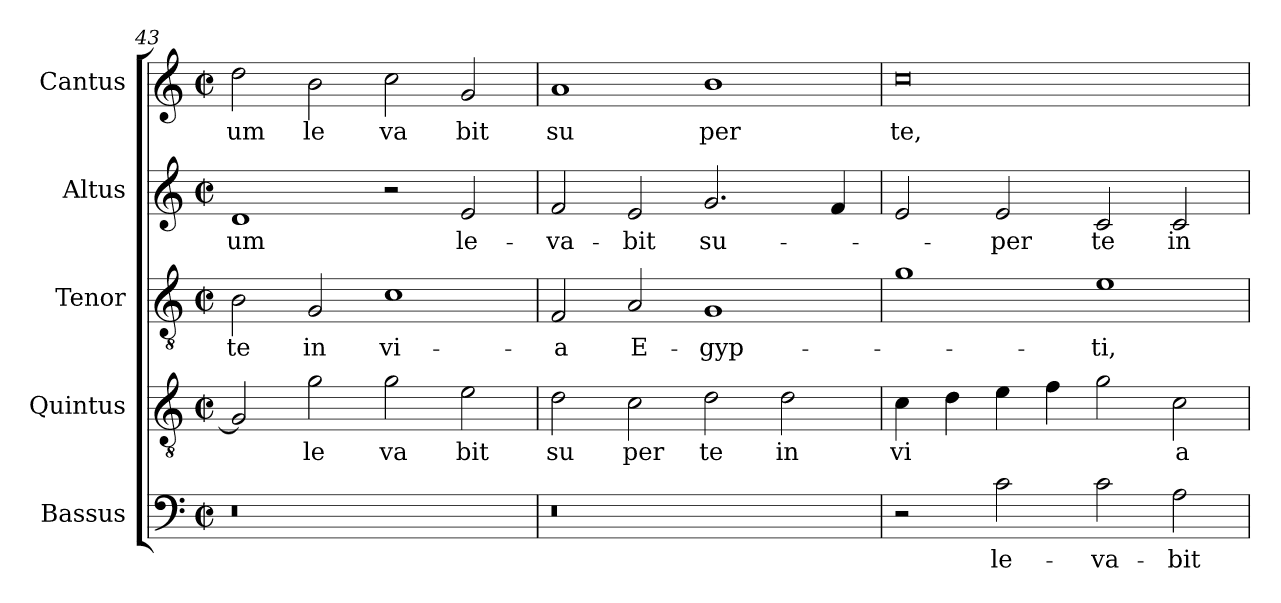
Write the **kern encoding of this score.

**kern	**text	**kern	**text	**kern	**text	**kern	**text	**kern	**text
*part5	*part5	*part4	*part4	*part3	*part3	*part2	*part2	*part1	*part1
*staff5	*staff5	*staff4	*staff4	*staff3	*staff3	*staff2	*staff2	*staff1	*staff1
*I"Bassus	*	*I"Quintus	*	*I"Tenor	*	*I"Altus	*	*I"Cantus	*
!!LO:LB:g=z
*clefF4	*	*clefGv2	*	*clefGv2	*	*clefG2	*	*clefG2	*
*	*	*	*	*k[]	*	*	*	*	*
*	*	*	*	*C:	*	*	*	*	*
*M2/2	*	*M2/2	*	*M2/2	*	*M2/2	*	*M2/2	*
*met(c|)	*	*met(c|)	*	*met(c|)	*	*met(c|)	*	*met(c|)	*
=43	=43	=43	=43	=43	=43	=43	=43	=43	=43
!	!	!	!	!	!LO:LY:b:cj	!	!LO:LY:b:cj	!	!LO:LY:b:cj
0r	.	2G/]	.	2B\	te	1d	um	2dd\	um
!	!	!	!LO:LY:b:cj	!	!LO:LY:b:cj	!	!	!	!LO:LY:b:cj
.	.	2g\	le	2G/	in	.	.	2b\	le
!	!	!	!LO:LY:b:cj	!	!LO:LY:b:cj	!	!	!	!LO:LY:b:cj
.	.	2g\	va	1c	vi-	2r	.	2cc\	va
!	!	!	!LO:LY:b:cj	!	!	!	!LO:LY:b:cj	!	!LO:LY:b:cj
.	.	2e\	bit	.	.	2e/	le-	2g/	bit
=44	=44	=44	=44	=44	=44	=44	=44	=44	=44
!	!	!	!LO:LY:b:cj	!	!LO:LY:b:cj	!	!LO:LY:b:cj	!	!LO:LY:b:cj
0r	.	2d\	su	2F/	-a	2f/	-va-	1a	su
!	!	!	!LO:LY:b:cj	!	!LO:LY:b:cj	!	!LO:LY:b:cj	!	!
.	.	2c\	per	2A/	E-	2e/	-bit	.	.
!	!	!	!LO:LY:b:cj	!	!LO:LY:b:cj	!	!LO:LY:b:cj	!	!LO:LY:b:cj
.	.	2d\	te	1G	-gyp-	2.g/	su-	1b	per
!	!	!	!LO:LY:b:cj	!	!	!	!	!	!
.	.	2d\	in	.	.	.	.	.	.
.	.	.	.	.	.	4f/	.	.	.
=45	=45	=45	=45	=45	=45	=45	=45	=45	=45
!	!	!	!LO:LY:b:cj	!	!	!	!	!	!LO:LY:b:cj
2r	.	4c\	vi	1g	.	2e/	.	0cc	te,
.	.	4d\	.	.	.	.	.	.	.
!	!LO:LY:b:cj	!	!	!	!	!	!LO:LY:b:cj	!	!
2c\	le-	4e\	.	.	.	2e/	-per	.	.
.	.	4f\	.	.	.	.	.	.	.
!	!LO:LY:b:cj	!	!	!	!LO:LY:b:cj	!	!LO:LY:b:cj	!	!
2c\	-va-	2g\	.	1e	-ti,	2c/	te	.	.
!	!LO:LY:b:cj	!	!LO:LY:b:cj	!	!	!	!LO:LY:b:cj	!	!
2A\	-bit	2c\	a	.	.	2c/	in	.	.
=	=	=	=	=	=	=	=	=	=
*-	*-	*-	*-	*-	*-	*-	*-	*-	*-
